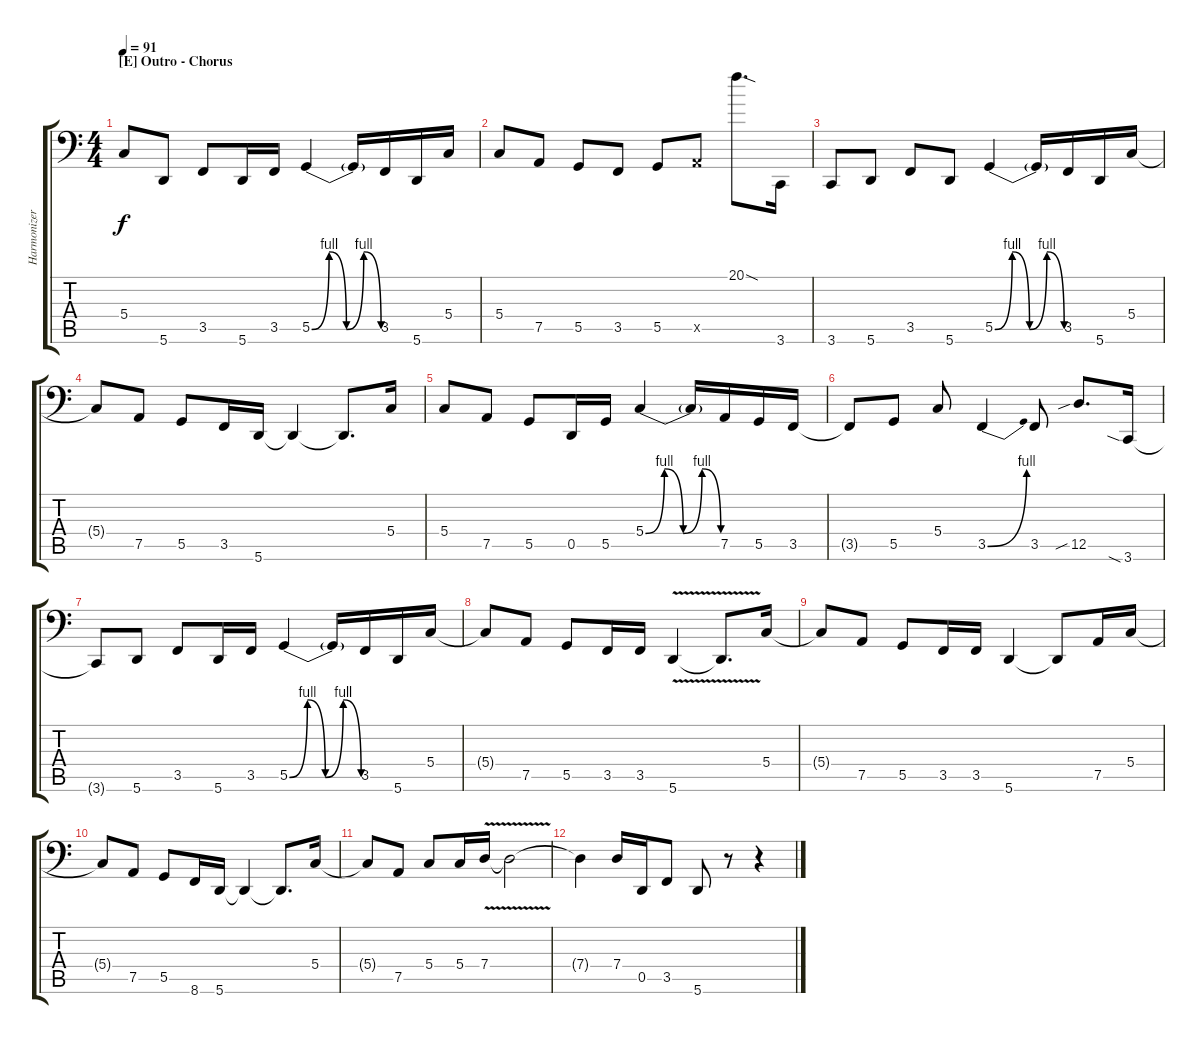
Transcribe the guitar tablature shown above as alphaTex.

\track ("Harmonizer" "Harmonizer") {instrument distortionguitar}
\staff {score tabs}
\tuning (A2 E2 C2 G1 D1 A0) {hide}
\ts (4 4)
\section ("" "[E] Outro - Chorus")
\tempo 91
\clef f4
\ks c
5.4.8{dy f} 5.6.8 3.5.8 5.6.16 3.5.16 5.5{be (custom 0 0 15 4 30 0 45 4 60 0)}.4 5.5{t}.16 3.5.16 5.6.16 5.4.16 |
5.4.8 7.5.8 5.5.8 3.5.8 5.5.8 7.5{x}.8 20.1{sod}.8{d} 3.6.16 |
3.6.8 5.6.8 3.5.8 5.6.8 5.5{be (custom 0 0 15 4 30 0 45 4 60 0)}.4 5.5{t}.16 3.5.16 5.6.16 5.4.16 |
5.4{t}.8 7.5.8 5.5.8 3.5.16 5.6.16 5.6{t}.4 5.6{t}.8{d} 5.4.16 |
5.4.8 7.5.8 5.5.8 0.5.16 5.5.16 5.4{be (custom 0 0 15 4 30 0 45 4 60 0)}.4 5.4{t}.16 7.5.16 5.5.16 3.5.16 |
3.5{t}.8 5.5.8 5.4.8 3.5{be (bend 0 0 60 4)}.4 3.5.8 12.5{sib}.8{d} 3.6{sia}.16 |
3.6{t}.8 5.6.8 3.5.8 5.6.16 3.5.16 5.5{be (custom 0 0 15 4 30 0 45 4 60 0)}.4 5.5{t}.16 3.5.16 5.6.16 5.4.16 |
5.4{t}.8 7.5.8 5.5.8 3.5.16 3.5.16 5.6{v}.4 5.6{t}.8{d} 5.4.16 |
5.4{t}.8 7.5.8 5.5.8 3.5.16 3.5.16 5.6.4 5.6{t}.8 7.5.16 5.4.16 |
5.4{t}.8 7.5.8 5.5.8 8.6.16 5.6.16 5.6{t}.4 5.6{t}.8{d} 5.4.16 |
5.4{t}.8 7.5.8 5.4.8 5.4.16 7.4{v}.16 7.4{t}.2 |
7.4{t}.4 7.4.16 0.5.16 3.5.8 5.6.8 r.8 r.4
